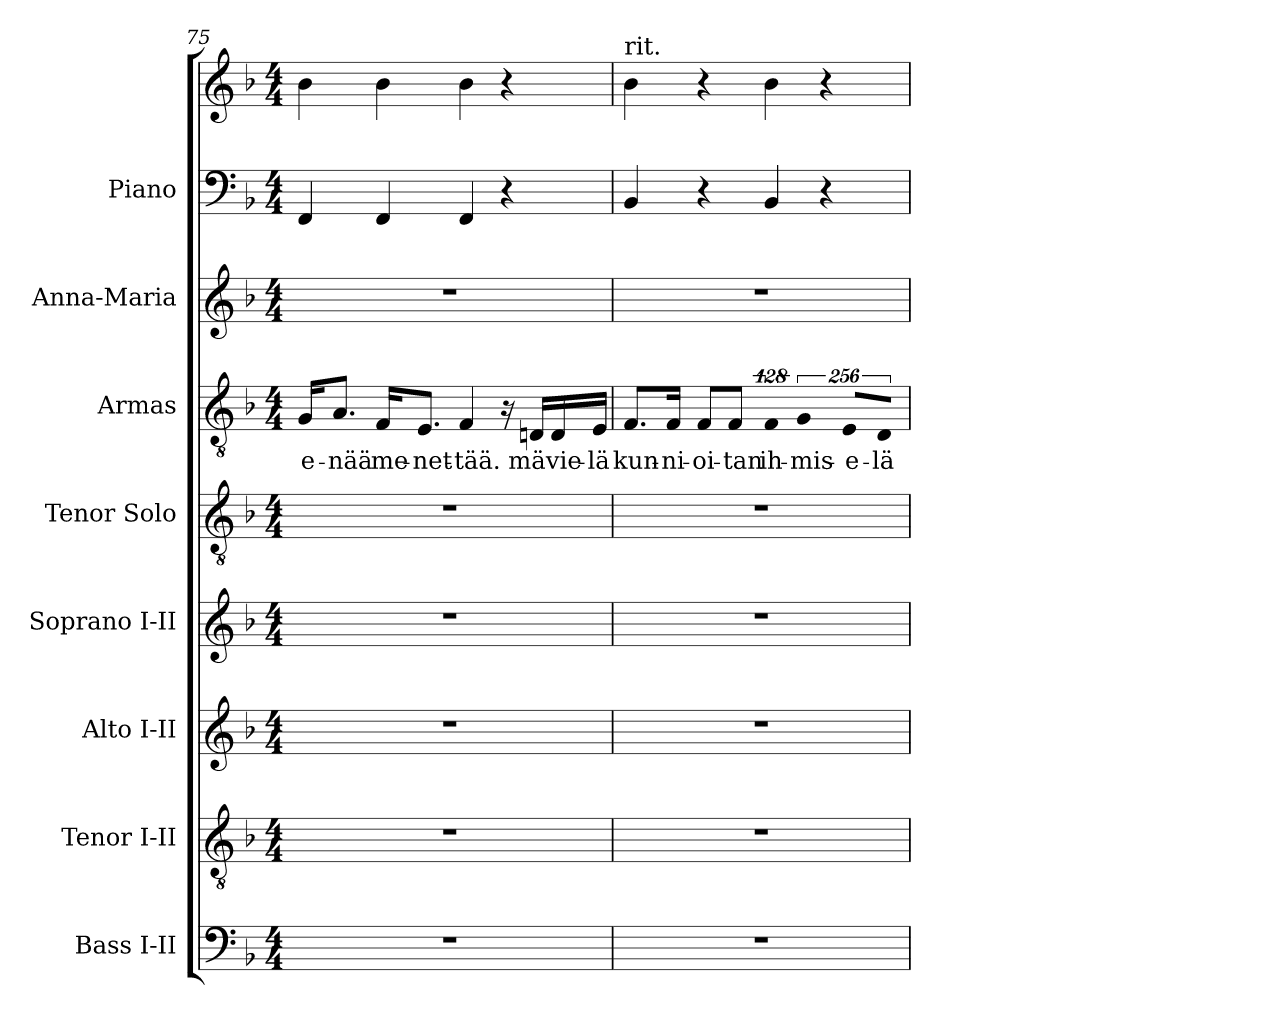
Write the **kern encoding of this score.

**kern	**kern	**kern	**kern	**kern	**kern	**text	**kern	**kern	**kern
*part8	*part7	*part6	*part5	*part4	*part3	*part3	*part2	*part1	*part1
*staff9	*staff8	*staff7	*staff6	*staff5	*staff4	*staff4	*staff3	*staff2	*staff1
*I"Bass I-II	*I"Tenor I-II	*I"Alto I-II	*I"Soprano I-II	*I"Tenor Solo	*I"Armas	*	*I"Anna-Maria	*I"Piano	*
*I'B.	*I'T.	*I'A.	*I'S.	*I'T. Solo	*I'Armas	*	*I'A-M	*I'Pno.	*
!!LO:PB:g=z
*clefF4	*clefGv2	*clefG2	*clefG2	*clefGv2	*clefGv2	*	*clefG2	*clefF4	*clefG2
*	*ITrd7c12	*	*	*ITrd7c12	*ITrd7c12	*	*	*	*
*k[b-]	*k[b-]	*k[b-]	*k[b-]	*k[b-]	*k[b-]	*	*k[b-]	*k[b-]	*k[b-]
*F:	*F:	*F:	*F:	*F:	*F:	*	*F:	*F:	*F:
*M4/4	*M4/4	*M4/4	*M4/4	*M4/4	*M4/4	*	*M4/4	*M4/4	*M4/4
=75	=75	=75	=75	=75	=75	=75	=75	=75	=75
!	!	!	!	!	!	!LO:LY:b:color=#000000	!	!	!
1r	1r	1r	1r	1r	16GGi/KL	e-	1r	4FFi/	4b-i\
!	!	!	!	!	!	!LO:LY:b:color=#000000	!	!	!
.	.	.	.	.	8.AAi/J	-nää	.	.	.
!	!	!	!	!	!	!LO:LY:b:color=#000000	!	!	!
.	.	.	.	.	16FFi/KL	me-	.	4FFi/	4b-i\
!	!	!	!	!	!	!LO:LY:b:color=#000000	!	!	!
.	.	.	.	.	8.EEi/J	-net-	.	.	.
!	!	!	!	!	!	!LO:LY:b:color=#000000	!	!	!
.	.	.	.	.	4FFi/	-tää.	.	4FFi/	4b-i\
.	.	.	.	.	16r	.	.	4r	4r
!	!	!	!	!	!	!LO:LY:b:color=#000000	!	!	!
.	.	.	.	.	16DDni/LL	mä	.	.	.
!	!	!	!	!	!	!LO:LY:b:color=#000000	!	!	!
.	.	.	.	.	16DDi/	vie-	.	.	.
!	!	!	!	!	!	!LO:LY:b:color=#000000	!	!	!
.	.	.	.	.	16EEi/JJ	-lä	.	.	.
=76	=76	=76	=76	=76	=76	=76	=76	=76	=76
!	!	!	!	!	!	!	!	!	!LO:TX:t=rit.
!	!	!	!	!	!	!LO:LY:b:color=#000000	!	!	!
1r	1r	1r	1r	1r	8.FFi/L	kun-	1r	4BB-i/	4b-i\
!	!	!	!	!	!	!LO:LY:b:color=#000000	!	!	!
.	.	.	.	.	16FFi/Jk	-ni-	.	.	.
!	!	!	!	!	!	!LO:LY:b:color=#000000	!	!	!
.	.	.	.	.	8FFi/L	-oi-	.	4r	4r
!	!	!	!	!	!	!LO:LY:b:color=#000000	!	!	!
.	.	.	.	.	8FFi/J	-tan	.	.	.
!	!	!	!	!	!LO:N:vis=4	!	!	!	!
!	!	!	!	!	!	!LO:LY:b:color=#000000	!	!	!
.	.	.	.	.	512%85FFi/	ih-	.	4BB-i/	4b-i\
!	!	!	!	!	!LO:N:vis=4	!	!	!	!
!	!	!	!	!	!	!LO:LY:b:color=#000000	!	!	!
.	.	.	.	.	1024%171GGi/	-mis-	.	.	.
.	.	.	.	.	.	.	.	4r	4r
!	!	!	!	!	!LO:N:vis=8	!	!	!	!
!	!	!	!	!	!	!LO:LY:b:color=#000000	!	!	!
.	.	.	.	.	1024%85EEi/L	-e-	.	.	.
!	!	!	!	!	!LO:N:vis=8	!	!	!	!
!	!	!	!	!	!	!LO:LY:b:color=#000000	!	!	!
.	.	.	.	.	512%43DDi/J	-lä-	.	.	.
=	=	=	=	=	=	=	=	=	=
*-	*-	*-	*-	*-	*-	*-	*-	*-	*-
